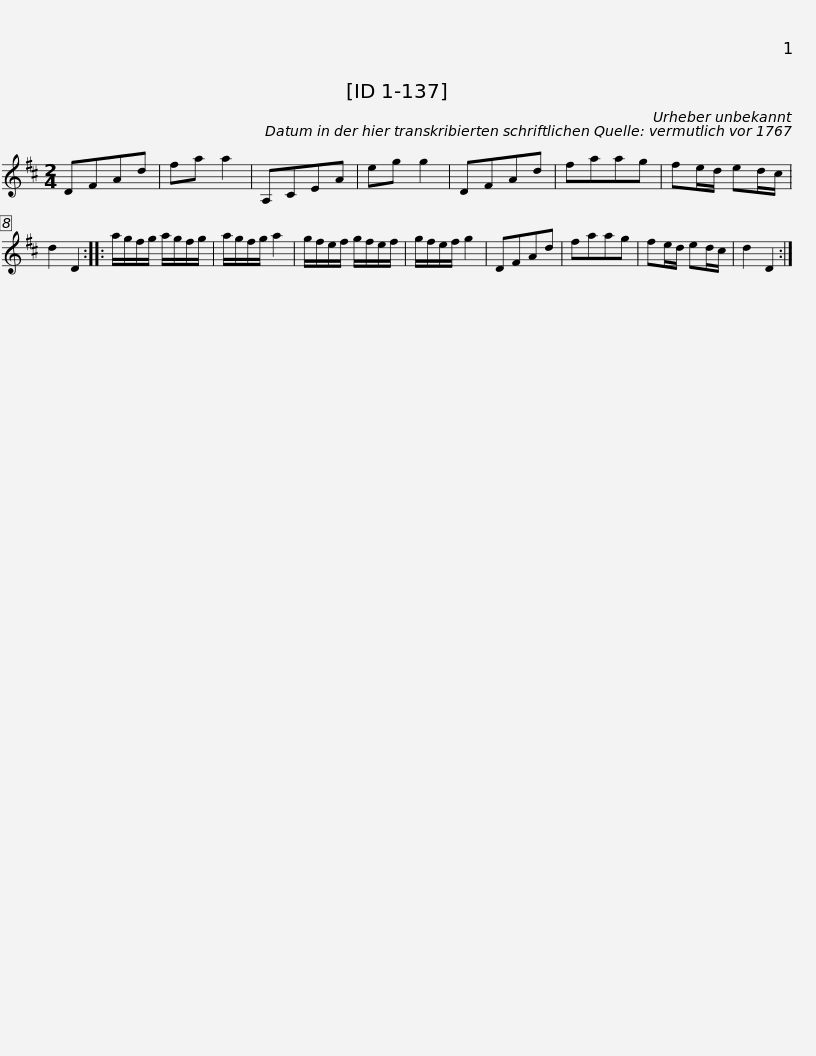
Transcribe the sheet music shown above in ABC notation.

X:1
L:1/8
M:2/4
I:linebreak $
K:D
V:1 treble
V:1
 DFAd | fa a2 | A,CEA | eg g2 | DFAd | %5
 faag | fe/d/ ed/c/ | d2 D2 :: a/g/f/g/ a/g/f/g/ |$ a/g/f/g/ a2 | %10
 g/f/e/f/ g/f/e/f/ | g/f/e/f/ g2 | DFAd | faag | fe/d/ ed/c/ | %15
 d2 D2 :| %16
